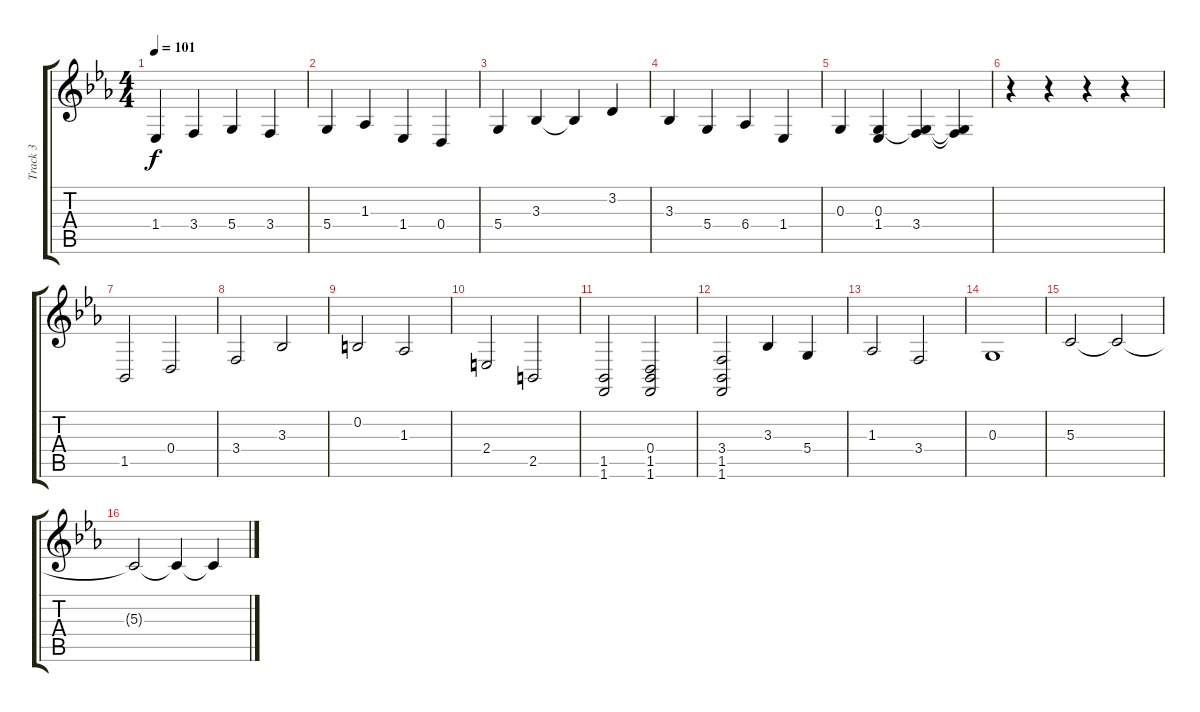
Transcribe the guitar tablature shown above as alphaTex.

\track ("Track 3" "Track 3") {instrument cello}
\staff {score tabs}
\tuning (E4 B3 G3 D3 A2 E2) {hide}
\ts (4 4)
\tempo 101
\clef g2
\ks eb
1.4{t}.4{dy f} 3.4.4 5.4.4 3.4.4 |
5.4.4 1.3.4 1.4.4 0.4.4 |
5.4.4 3.3.4 3.3{t}.4 3.2.4 |
3.3.4 5.4.4 6.4.4 1.4.4 |
0.3.4 (0.3 1.4).4 (0.3{t} 3.4).4 (0.3{t} 3.4{t}).4 |
r.4 r.4 r.4 r.4 |
1.5.2 0.4.2 |
3.4.2 3.3.2 |
0.2.2 1.3.2 |
2.4.2 2.5.2 |
(1.5 1.6).2 (0.4 1.5 1.6).2 |
(3.4 1.5 1.6).2 3.3.4 5.4.4 |
1.3.2 3.4.2 |
0.3.1 |
5.3.2 5.3{t}.2 |
5.3{t}.2 5.3{t}.4 5.3{t}.4
